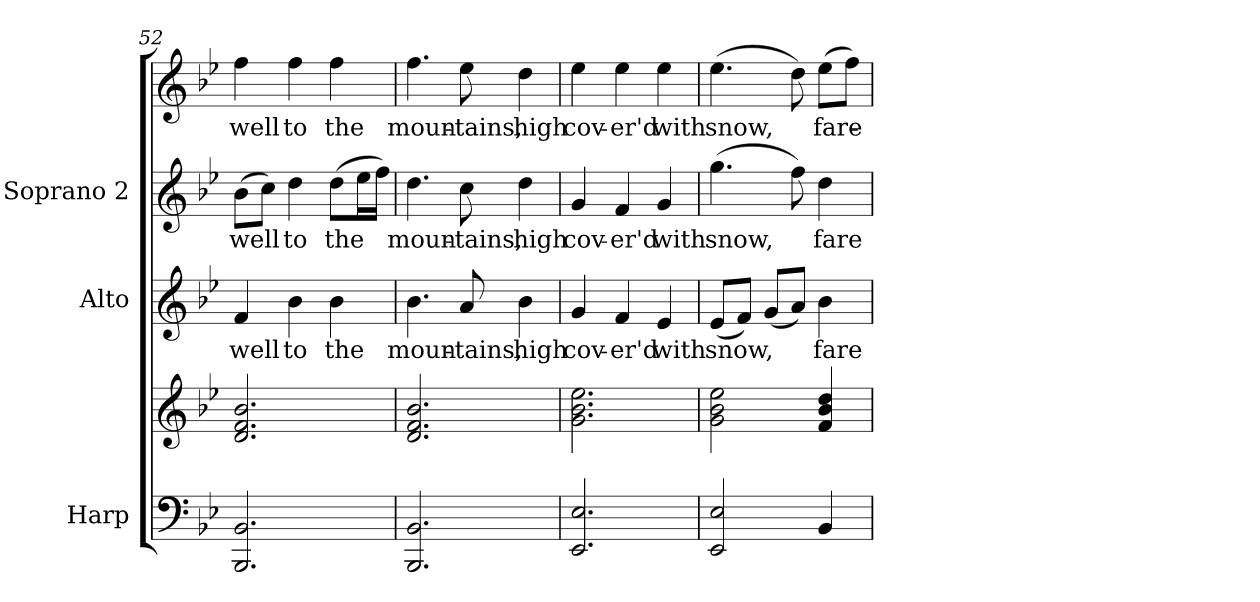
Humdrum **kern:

**kern	**kern	**kern	**text	**kern	**text	**kern	**text
*part4	*part4	*part3	*part3	*part2	*part2	*part1	*part1
*staff5	*staff4	*staff3	*staff3	*staff2	*staff2	*staff1	*staff1
*I"Harp	*	*I"Alto	*	*I"Soprano 2	*	*	*
*I'Hp	*	*	*	*	*	*	*
*clefF4	*clefG2	*clefG2	*	*clefG2	*	*clefG2	*
*k[b-e-]	*k[b-e-]	*k[b-e-]	*	*k[b-e-]	*	*k[b-e-]	*
*B-:	*B-:	*B-:	*	*B-:	*	*B-:	*
=52	=52	=52	=52	=52	=52	=52	=52
2.BBB-/ 2.BB-/	2.d/ 2.f/ 2.b-/	4f/	-well	(8b-\L	-well	4ff\	-well
.	.	.	.	8cc\J)	.	.	.
.	.	4b-\	to	4dd\	to	4ff\	to
.	.	4b-\	the	(8dd\L	the	4ff\	the
.	.	.	.	16ee-\L	.	.	.
.	.	.	.	16ff\JJ)	.	.	.
!!LO:LB:g=z
=53	=53	=53	=53	=53	=53	=53	=53
2.BBB-/ 2.BB-/	2.d/ 2.f/ 2.b-/	4.b-\	moun-	4.dd\	moun-	4.ff\	moun-
.	.	8a/	-tains,	8cc\	-tains,	8ee-\	-tains,
.	.	4b-\	high	4dd\	high	4dd\	high
=54	=54	=54	=54	=54	=54	=54	=54
2.EE-/ 2.E-/	2.g\ 2.b-\ 2.ee-\	4g/	cov-	4g/	cov-	4ee-\	cov-
.	.	4f/	-er'd	4f/	-er'd	4ee-\	-er'd
.	.	4e-/	with	4g/	with	4ee-\	with
=55	=55	=55	=55	=55	=55	=55	=55
2EE-/ 2E-/	2g\ 2b-\ 2ee-\	(8e-/L	snow,	(4.gg\	snow,	(4.ee-\	snow,
.	.	8f/J)	.	.	.	.	.
.	.	(8g/L	.	.	.	.	.
.	.	8a/J)	.	8ff\)	.	8dd\)	.
4BB-/	4f/ 4b-/ 4dd/	4b-\	fare-	4dd\	fare-	(8ee-\L	fare-
.	.	.	.	.	.	8ff\J)	.
=	=	=	=	=	=	=	=
*-	*-	*-	*-	*-	*-	*-	*-
